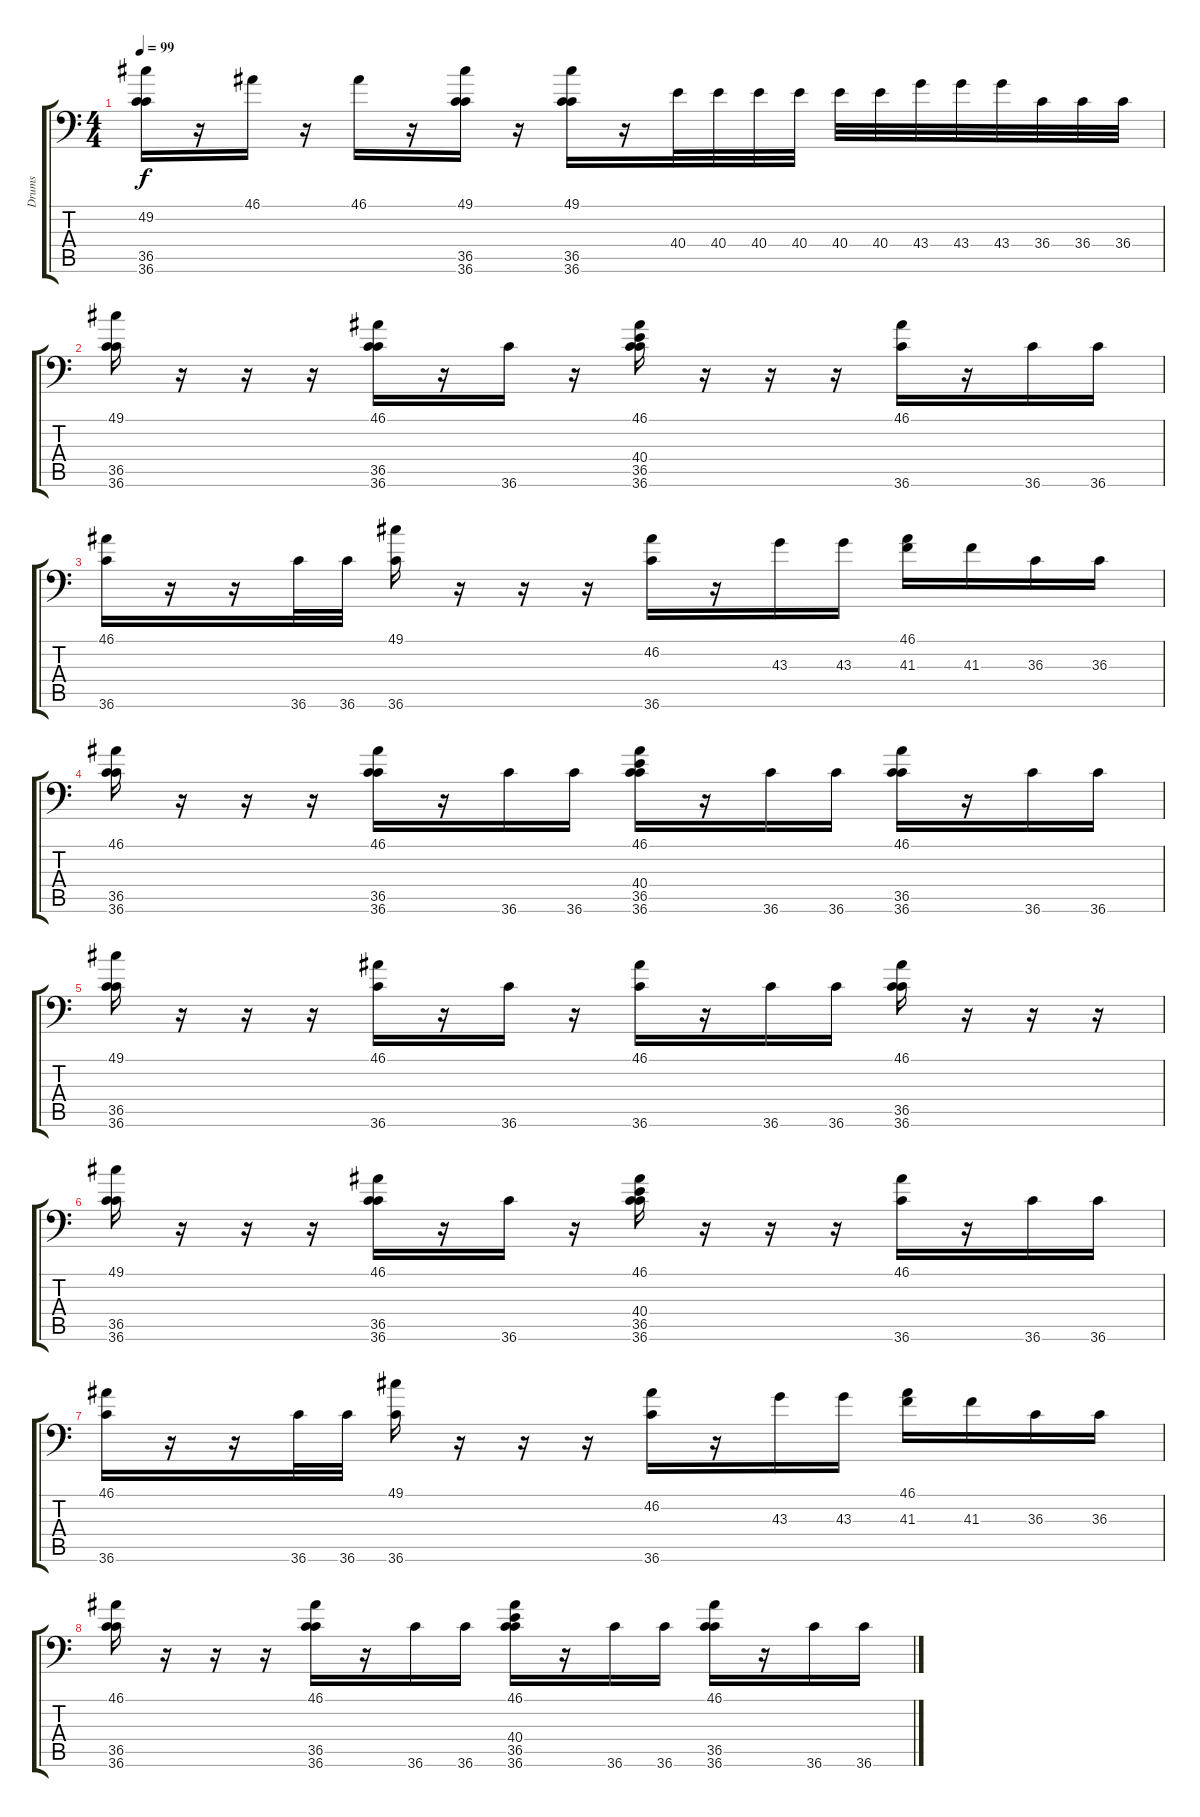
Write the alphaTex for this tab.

\track ("Drums" "Drums") {instrument synthdrum}
\staff {score tabs}
\tuning (C-1 C-1 C-1 C-1 C-1 C-1) {hide}
\ts (4 4)
\tempo 99
\clef f4
\ks c
(49.2 36.5 36.6).16{dy f} r.16 46.1.16 r.16 46.1.16 r.16 (49.1 36.5 36.6).16 r.16 (49.1 36.5 36.6).16 r.16 40.4.32 40.4.32 40.4.32 40.4.32 40.4.32 40.4.32 43.4.32 43.4.32 43.4.32 36.4.32 36.4.32 36.4.32 |
(49.1 36.5 36.6).16 r.16 r.16 r.16 (46.1 36.5 36.6).16 r.16 36.6.16 r.16 (46.1 40.4 36.5 36.6).16 r.16 r.16 r.16 (46.1 36.6).16 r.16 36.6.16 36.6.16 |
(46.1 36.6).16 r.16 r.16 36.6.32 36.6.32 (49.1 36.6).16 r.16 r.16 r.16 (46.2 36.6).16 r.16 43.3.16 43.3.16 (46.1 41.3).16 41.3.16 36.3.16 36.3.16 |
(46.1 36.5 36.6).16 r.16 r.16 r.16 (46.1 36.5 36.6).16 r.16 36.6.16 36.6.16 (46.1 40.4 36.5 36.6).16 r.16 36.6.16 36.6.16 (46.1 36.5 36.6).16 r.16 36.6.16 36.6.16 |
(49.1 36.5 36.6).16 r.16 r.16 r.16 (46.1 36.6).16 r.16 36.6.16 r.16 (46.1 36.6).16 r.16 36.6.16 36.6.16 (46.1 36.5 36.6).16 r.16 r.16 r.16 |
(49.1 36.5 36.6).16 r.16 r.16 r.16 (46.1 36.5 36.6).16 r.16 36.6.16 r.16 (46.1 40.4 36.5 36.6).16 r.16 r.16 r.16 (46.1 36.6).16 r.16 36.6.16 36.6.16 |
(46.1 36.6).16 r.16 r.16 36.6.32 36.6.32 (49.1 36.6).16 r.16 r.16 r.16 (46.2 36.6).16 r.16 43.3.16 43.3.16 (46.1 41.3).16 41.3.16 36.3.16 36.3.16 |
(46.1 36.5 36.6).16 r.16 r.16 r.16 (46.1 36.5 36.6).16 r.16 36.6.16 36.6.16 (46.1 40.4 36.5 36.6).16 r.16 36.6.16 36.6.16 (46.1 36.5 36.6).16 r.16 36.6.16 36.6.16
